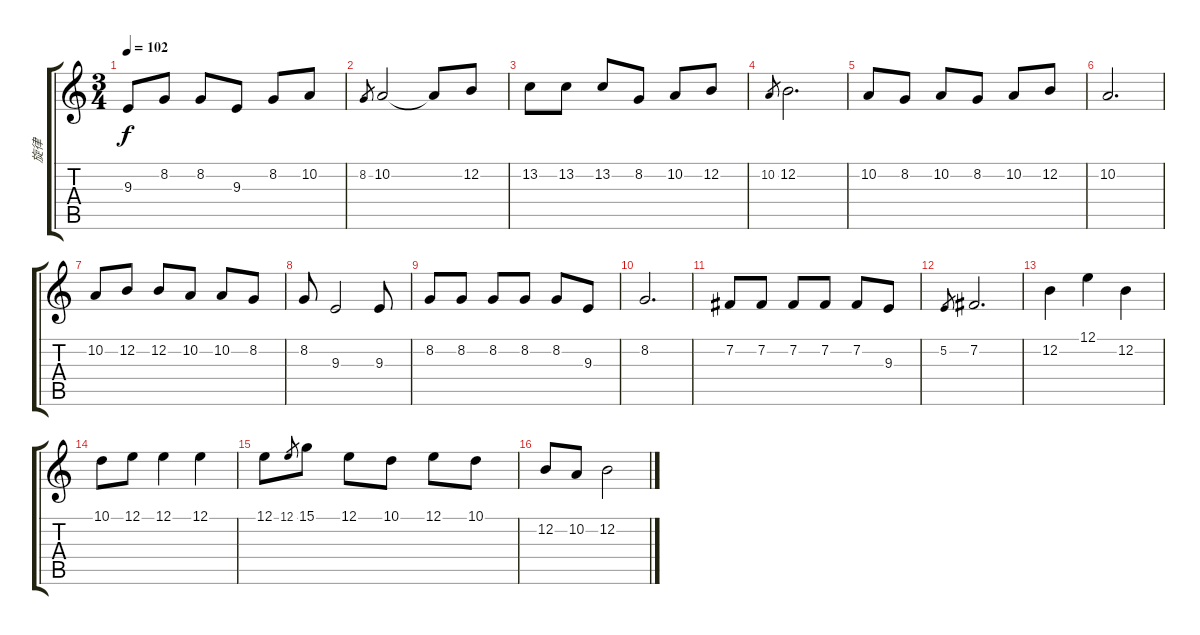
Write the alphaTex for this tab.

\track ("旋律" "旋律") {instrument flute}
\staff {score tabs}
\tuning (E4 B3 G3 D3 A2 E2) {hide}
\ts (3 4)
\tempo 102
\clef g2
\ks c
9.3.8{dy f} 8.2.8 8.2.8 9.3.8 8.2.8 10.2.8 |
8.2.8{gr} 10.2.2 10.2{t}.8 12.2.8 |
13.2.8 13.2.8 13.2.8 8.2.8 10.2.8 12.2.8 |
10.2.8{gr} 12.2.2{d} |
10.2.8 8.2.8 10.2.8 8.2.8 10.2.8 12.2.8 |
10.2.2{d} |
10.2.8 12.2.8 12.2.8 10.2.8 10.2.8 8.2.8 |
8.2.8 9.3.2 9.3.8 |
8.2.8 8.2.8 8.2.8 8.2.8 8.2.8 9.3.8 |
8.2.2{d} |
7.2.8 7.2.8 7.2.8 7.2.8 7.2.8 9.3.8 |
5.2.8{gr} 7.2.2{d} |
12.2.4 12.1.4 12.2.4 |
10.1.8 12.1.8 12.1.4 12.1.4 |
12.1.8 12.1.8{gr} 15.1.8 12.1.8 10.1.8 12.1.8 10.1.8 |
12.2.8 10.2.8 12.2.2
